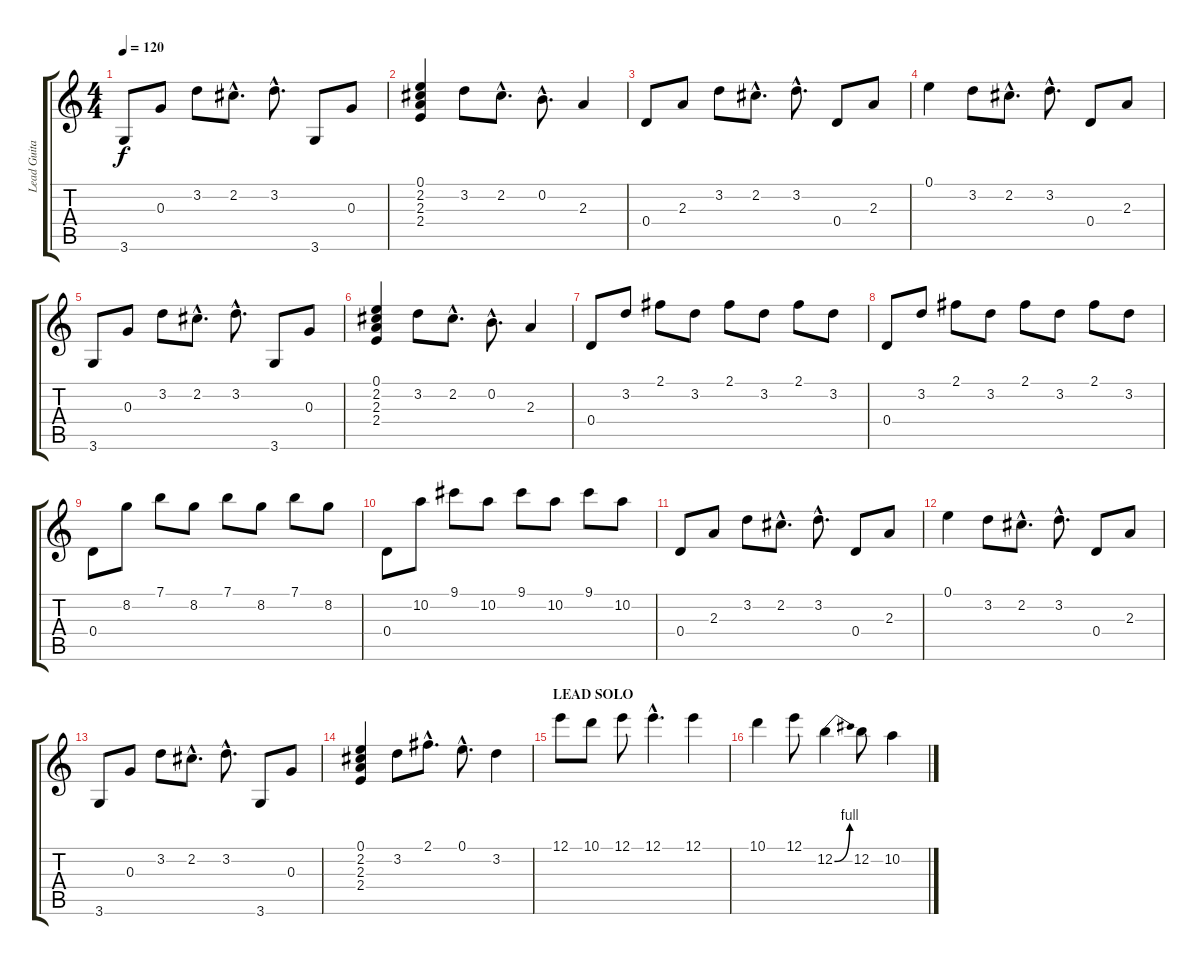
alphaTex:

\track ("Lead Guitar" "Lead Guita") {instrument acousticguitarsteel}
\staff {score tabs}
\tuning (E4 B3 G3 D3 A2 E2) {hide}
\ts (4 4)
\tempo 120
\clef g2
\ks c
3.6.8{dy f} 0.3.8 3.2.8 2.2{hac}.8{d} 3.2{hac}.8{d} 3.6.8 0.3.8 |
(0.1 2.2 2.3 2.4).4 3.2.8 2.2{hac}.8{d} 0.2{hac}.8{d} 2.3.4 |
0.4.8 2.3.8 3.2.8 2.2{hac}.8{d} 3.2{hac}.8{d} 0.4.8 2.3.8 |
0.1.4 3.2.8 2.2{hac}.8{d} 3.2{hac}.8{d} 0.4.8 2.3.8 |
3.6.8 0.3.8 3.2.8 2.2{hac}.8{d} 3.2{hac}.8{d} 3.6.8 0.3.8 |
(0.1 2.2 2.3 2.4).4 3.2.8 2.2{hac}.8{d} 0.2{hac}.8{d} 2.3.4 |
0.4.8 3.2.8 2.1.8 3.2.8 2.1.8 3.2.8 2.1.8 3.2.8 |
0.4.8 3.2.8 2.1.8 3.2.8 2.1.8 3.2.8 2.1.8 3.2.8 |
0.4.8 8.2.8 7.1.8 8.2.8 7.1.8 8.2.8 7.1.8 8.2.8 |
0.4.8 10.2.8 9.1.8 10.2.8 9.1.8 10.2.8 9.1.8 10.2.8 |
0.4.8 2.3.8 3.2.8 2.2{hac}.8{d} 3.2{hac}.8{d} 0.4.8 2.3.8 |
0.1.4 3.2.8 2.2{hac}.8{d} 3.2{hac}.8{d} 0.4.8 2.3.8 |
3.6.8 0.3.8 3.2.8 2.2{hac}.8{d} 3.2{hac}.8{d} 3.6.8 0.3.8 |
(0.1 2.2 2.3 2.4).4 3.2.8 2.1{hac}.8{d} 0.1{hac}.8{d} 3.2.4 |
\section ("" "LEAD SOLO")
12.1.8{volume 16 instrument distortionguitar} 10.1.8 12.1.8 12.1{hac}.4{d} 12.1.4 |
10.1.4 12.1.8 12.2{be (bend 0 0 60 4)}.4 12.2.8 10.2.4
